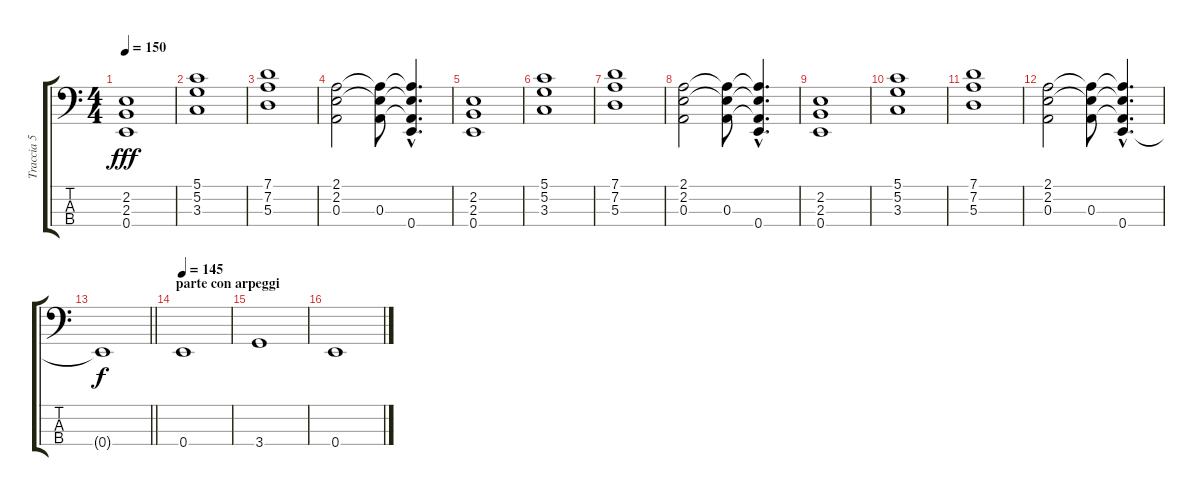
\track ("Traccia 5" "Traccia 5") {instrument electricbassfinger}
\staff {score tabs}
\tuning (G2 D2 A1 E1) {hide}
\ts (4 4)
\tempo 150
\clef f4
\ks c
(2.2 2.3 0.4).1{dy fff} |
(5.1 5.2 3.3).1 |
(7.1 7.2 5.3).1 |
(2.1 2.2 0.3).2 (2.1{t} 2.2{t} 0.3).8 (2.1{hac t} 2.2{hac t} 0.3{hac t} 0.4{hac}).4{d} |
(2.2 2.3 0.4).1 |
(5.1 5.2 3.3).1 |
(7.1 7.2 5.3).1 |
(2.1 2.2 0.3).2 (2.1{t} 2.2{t} 0.3).8 (2.1{hac t} 2.2{hac t} 0.3{hac t} 0.4{hac}).4{d} |
(2.2 2.3 0.4).1 |
(5.1 5.2 3.3).1 |
(7.1 7.2 5.3).1 |
(2.1 2.2 0.3).2 (2.1{t} 2.2{t} 0.3).8 (2.1{hac t} 2.2{hac t} 0.3{hac t} 0.4{hac}).4{d} |
\barLineRight lightlight
0.4{t}.1{dy f} |
\section ("" "parte con arpeggi")
\tempo 145
0.4.1 |
3.4.1 |
0.4.1
